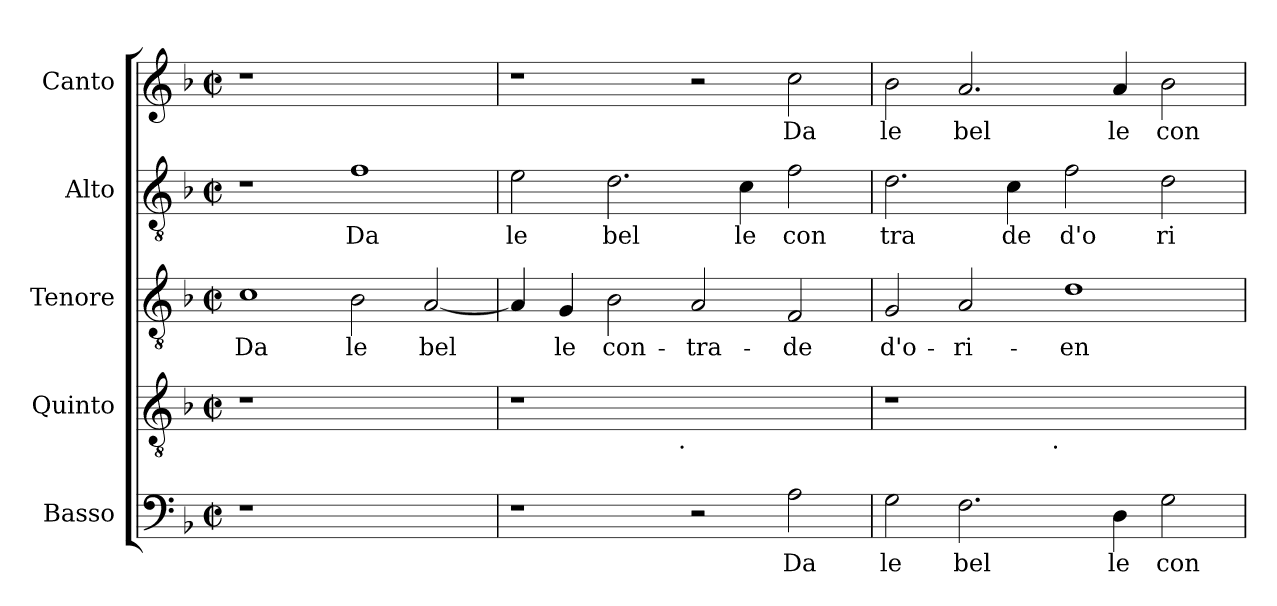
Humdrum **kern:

**kern	**text	**kern	**kern	**text	**kern	**text	**kern	**text
*part5	*part5	*part4	*part3	*part3	*part2	*part2	*part1	*part1
*staff5	*staff5	*staff4	*staff3	*staff3	*staff2	*staff2	*staff1	*staff1
*I"Basso	*	*I"Quinto	*I"Tenore	*	*I"Alto	*	*I"Canto	*
!!LO:PB:g=z
*stria5	*	*stria5	*stria5	*	*stria5	*	*stria5	*
*clefF4	*	*clefGv2	*clefGv2	*	*clefGv2	*	*clefG2	*
*k[b-]	*	*k[b-]	*k[b-]	*	*k[b-]	*	*k[b-]	*
*F:	*	*F:	*F:	*	*F:	*	*F:	*
*M2/2	*	*M2/2	*M2/2	*	*M2/2	*	*M2/2	*
*met(c|)	*	*met(c|)	*met(c|)	*	*met(c|)	*	*met(c|)	*
=1	=1	=1	=1	=1	=1	=1	=1	=1
!	!	!	!	!LO:LY:b:cj	!	!	!	!
1r	.	1r	1c	Da	1r	.	1r	.
!	!	!	!	!LO:LY:b:cj	!	!LO:LY:b:cj	!	!
1ryy	.	1ryy	2B-\	le	1f	Da	1ryy	.
!	!	!	!	!LO:LY:b:cj	!	!	!	!
.	.	.	[<2A/	bel-	.	.	.	.
=2	=2	=2	=2	=2	=2	=2	=2	=2
!	!	!	!	!LO:LY:b:cj	!	!LO:LY:b:cj	!	!
*	*	*^	*	*	*	*	*	*
1r	.	1r	2ryy	4A/]	--	2e\	le	1r	.
!	!	!	!	!	!LO:LY:b:cj	!	!	!	!
.	.	.	.	4G/	-le	.	.	.	.
!	!	!	!	!	!LO:LY:b:cj	!	!LO:LY:b:cj	!	!
.	.	.	4...ryy	2B-\	con-	2.d\	bel	.	.
!	!	!	!LO:TX:b:t=.	!	!	!	!	!	!
.	.	.	1ryy	.	.	.	.	.	.
!	!	!	!	!	!LO:LY:b:cj	!	!	!	!
2r	.	1ryy	.	2A/	-tra-	.	.	2r	.
!	!	!	!	!	!	!	!LO:LY:b:cj	!	!
.	.	.	.	.	.	4c\	le	.	.
!	!LO:LY:b:cj	!	!	!	!LO:LY:b:cj	!	!LO:LY:b:cj	!	!LO:LY:b:cj
2A\	Da	.	.	2F/	-de	2f\	con	2cc\	Da
.	.	.	32ryy	.	.	.	.	.	.
=3	=3	=3	=3	=3	=3	=3	=3	=3	=3
!	!LO:LY:b:cj	!	!	!	!LO:LY:b:cj	!	!LO:LY:b:cj	!	!LO:LY:b:cj
2G\	le	1r	2ryy	2G/	d'o-	2.d\	tra	2b-\	le
!	!LO:LY:b:cj	!	!	!	!LO:LY:b:cj	!	!	!	!LO:LY:b:cj
2.F\	bel	.	4...ryy	2A/	-ri-	.	.	2.a/	bel
!	!	!	!	!	!	!	!LO:LY:b:cj	!	!
.	.	.	.	.	.	4c\	de	.	.
!	!	!	!LO:TX:b:t=.	!	!	!	!	!	!
.	.	.	1ryy	.	.	.	.	.	.
!	!	!	!	!	!LO:LY:b:cj	!	!LO:LY:b:cj	!	!
.	.	1ryy	.	1d	-en-	2f\	d'o	.	.
!	!LO:LY:b:cj	!	!	!	!	!	!	!	!LO:LY:b:cj
4D\	le	.	.	.	.	.	.	4a/	le
!	!LO:LY:b:cj	!	!	!	!	!	!LO:LY:b:cj	!	!LO:LY:b:cj
2G\	con	.	.	.	.	2d\	ri	2b-\	con
.	.	.	32ryy	.	.	.	.	.	.
*	*	*v	*v	*	*	*	*	*	*
=	=	=	=	=	=	=	=	=
*-	*-	*-	*-	*-	*-	*-	*-	*-
